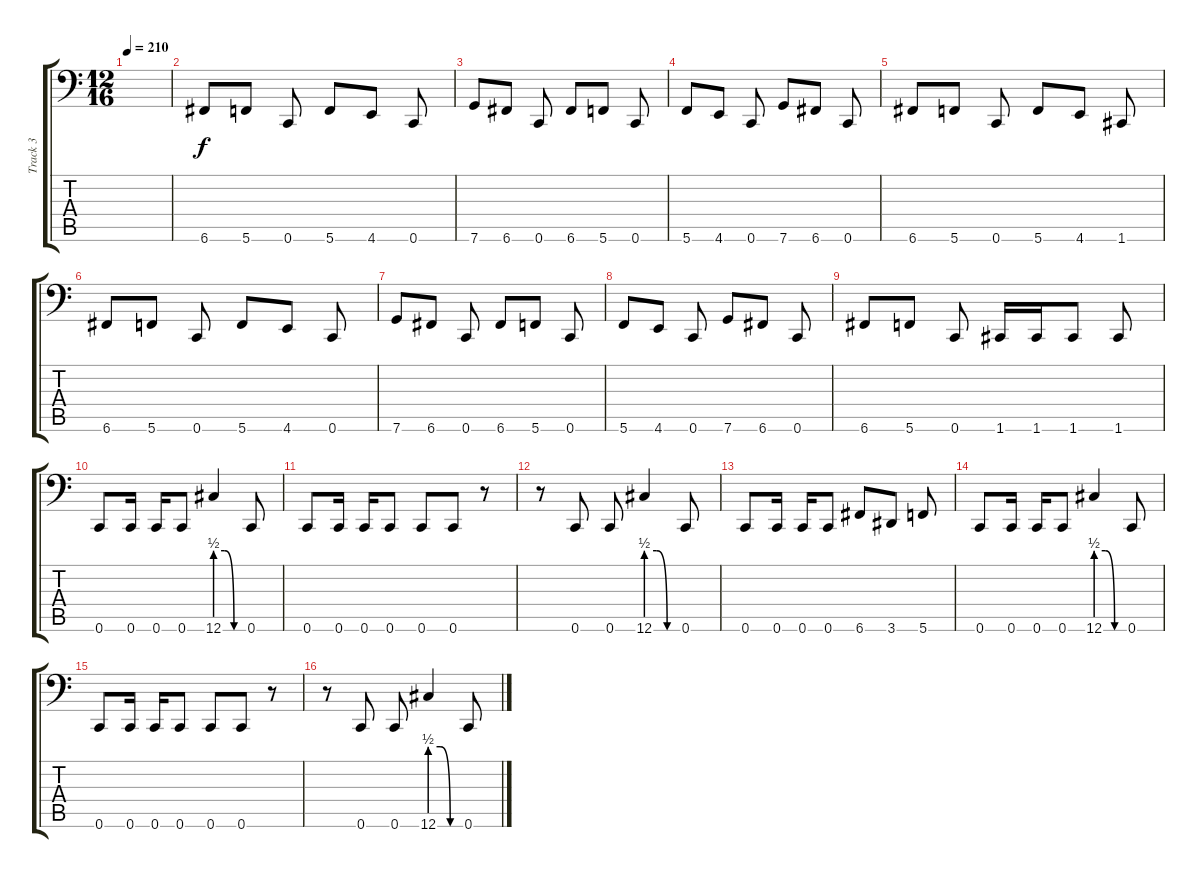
\track ("Track 3" "Track 3") {instrument electricbassfinger}
\staff {score tabs}
\tuning (D3 A2 F2 C2 G1 C1) {hide}
\ts (12 16)
\tempo 210
\clef f4
\ks c
|
6.6.8 5.6.8 0.6.8 5.6.8 4.6.8 0.6.8 |
7.6.8 6.6.8 0.6.8 6.6.8 5.6.8 0.6.8 |
5.6.8 4.6.8 0.6.8 7.6.8 6.6.8 0.6.8 |
6.6.8 5.6.8 0.6.8 5.6.8 4.6.8 1.6.8 |
6.6.8 5.6.8 0.6.8 5.6.8 4.6.8 0.6.8 |
7.6.8 6.6.8 0.6.8 6.6.8 5.6.8 0.6.8 |
5.6.8 4.6.8 0.6.8 7.6.8 6.6.8 0.6.8 |
6.6.8 5.6.8 0.6.8 1.6.16 1.6.16 1.6.8 1.6.8 |
0.6.8 0.6.16 0.6.16 0.6.8 12.6{be (custom 0 2 20 2 40 0 60 0)}.4 0.6.8 |
0.6.8 0.6.16 0.6.16 0.6.8 0.6.8 0.6.8 r.8 |
r.8 0.6.8 0.6.8 12.6{be (custom 0 2 20 2 40 0 60 0)}.4 0.6.8 |
0.6.8 0.6.16 0.6.16 0.6.8 6.6.8 3.6.8 5.6.8 |
0.6.8 0.6.16 0.6.16 0.6.8 12.6{be (custom 0 2 20 2 40 0 60 0)}.4 0.6.8 |
0.6.8 0.6.16 0.6.16 0.6.8 0.6.8 0.6.8 r.8 |
r.8 0.6.8 0.6.8 12.6{be (custom 0 2 20 2 40 0 60 0)}.4 0.6.8
